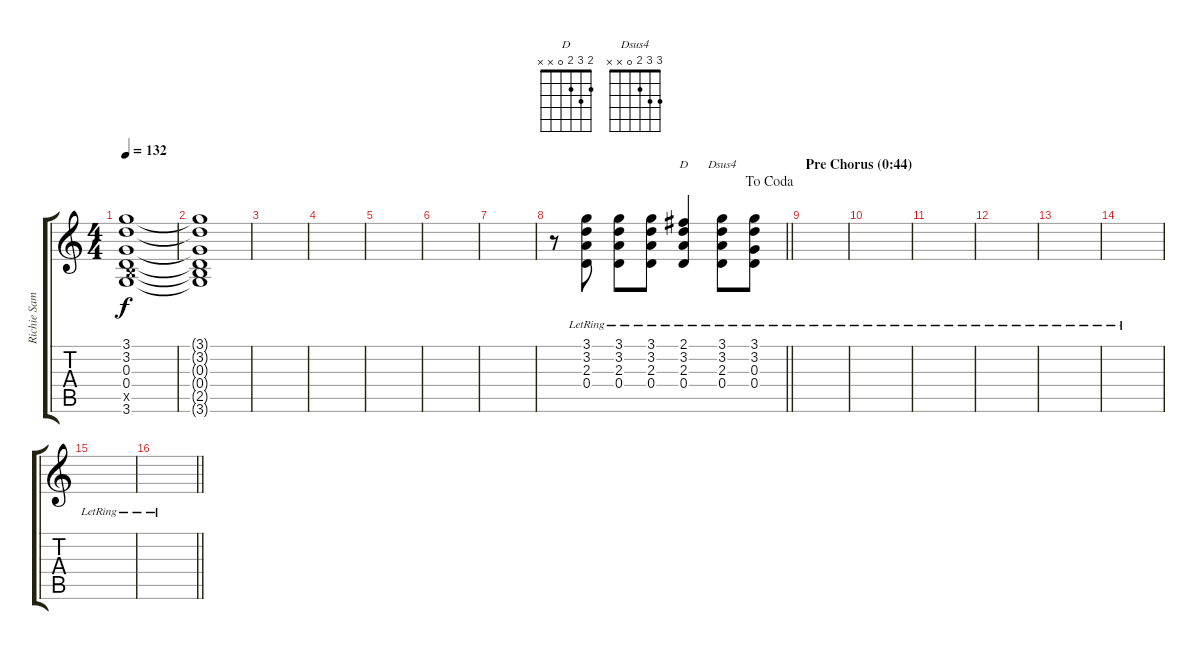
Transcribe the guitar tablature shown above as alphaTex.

\track ("Richie Sambora Rhythm" "Richie Sam") {instrument distortionguitar}
\staff {score tabs}
\tuning (E4 B3 G3 D3 A2 E2) {hide}
\chord ("D" 2 3 2 0 x x)
\chord ("Dsus4" 3 3 2 0 x x)
\ts (4 4)
\tempo 132
\clef g2
\ks c
(3.1 3.2 0.3 0.4 2.5{x} 3.6).1{dy f} |
(3.1{t} 3.2{t} 0.3{t} 0.4{t} 2.5{t} 3.6{t}).1 |
|
|
|
|
|
\jump dacoda
\barLineRight lightlight
r.8 (3.1{lr} 3.2{lr} 2.3{lr} 0.4{lr}).8 (3.1{lr} 3.2{lr} 2.3{lr} 0.4{lr}).8 (3.1{lr} 3.2{lr} 2.3{lr} 0.4{lr}).8 (2.1{lr} 3.2{lr} 2.3{lr} 0.4{lr}).4{ch "D"} (3.1{lr} 3.2{lr} 2.3{lr} 0.4{lr}).8{ch "Dsus4"} (3.1{lr} 3.2{lr} 0.3{lr} 0.4{lr}).8 |
\section ("" "Pre Chorus (0:44)")
|
|
|
|
|
|
|
\barLineRight lightlight
